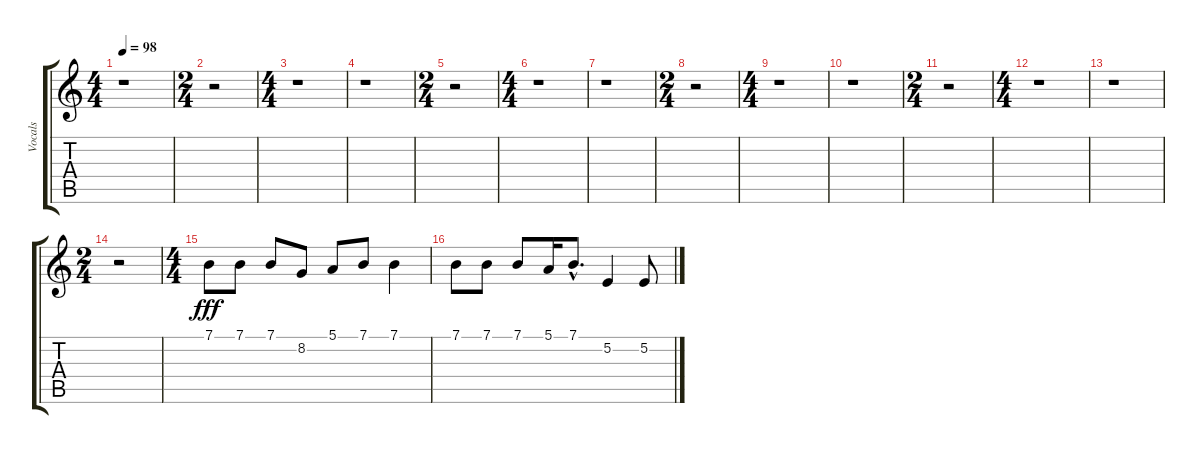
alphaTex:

\track ("Vocals" "Vocals") {instrument voiceoohs}
\staff {score tabs}
\tuning (E4 B3 G3 D3 A2 E2) {hide}
\ts (4 4)
\tempo 98
\clef g2
\ks c
r.1{dy fff} |
\ts (2 4)
r.2 |
\ts (4 4)
r.1 |
r.1 |
\ts (2 4)
r.2 |
\ts (4 4)
r.1 |
r.1 |
\ts (2 4)
r.2 |
\ts (4 4)
r.1 |
r.1 |
\ts (2 4)
r.2 |
\ts (4 4)
r.1 |
r.1 |
\ts (2 4)
r.2 |
\ts (4 4)
7.1.8 7.1.8 7.1.8 8.2.8 5.1.8 7.1.8 7.1.4 |
7.1.8 7.1.8 7.1.8 5.1.16 7.1{hac}.8{d} 5.2.4 5.2.8
